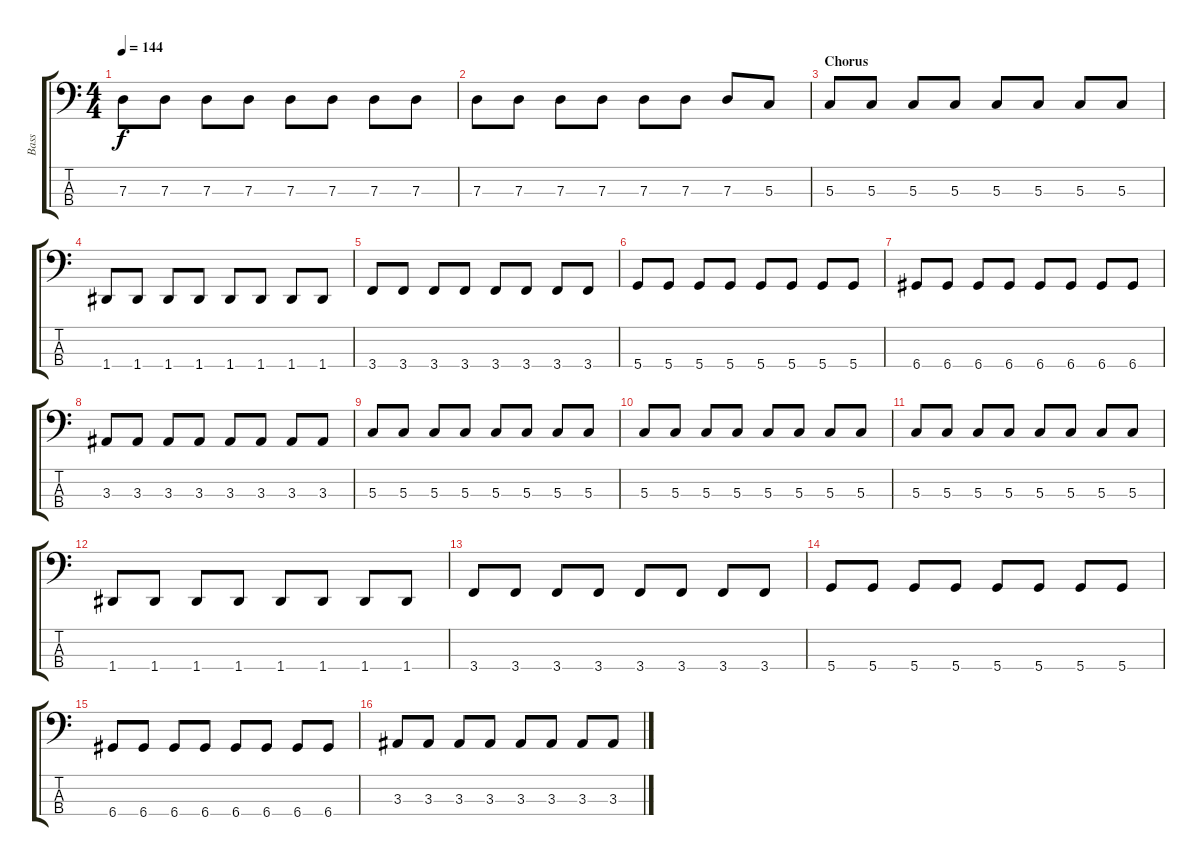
\track ("Bass" "Bass") {instrument electricbasspick}
\staff {score tabs}
\tuning (F2 C2 G1 D1) {hide}
\ts (4 4)
\tempo 144
\clef f4
\ks c
7.3.8{dy f} 7.3.8 7.3.8 7.3.8 7.3.8 7.3.8 7.3.8 7.3.8 |
7.3.8 7.3.8 7.3.8 7.3.8 7.3.8 7.3.8 7.3.8 5.3.8 |
\section ("" "Chorus")
5.3.8 5.3.8 5.3.8 5.3.8 5.3.8 5.3.8 5.3.8 5.3.8 |
1.4.8 1.4.8 1.4.8 1.4.8 1.4.8 1.4.8 1.4.8 1.4.8 |
3.4.8 3.4.8 3.4.8 3.4.8 3.4.8 3.4.8 3.4.8 3.4.8 |
5.4.8 5.4.8 5.4.8 5.4.8 5.4.8 5.4.8 5.4.8 5.4.8 |
6.4.8 6.4.8 6.4.8 6.4.8 6.4.8 6.4.8 6.4.8 6.4.8 |
3.3.8 3.3.8 3.3.8 3.3.8 3.3.8 3.3.8 3.3.8 3.3.8 |
5.3.8 5.3.8 5.3.8 5.3.8 5.3.8 5.3.8 5.3.8 5.3.8 |
5.3.8 5.3.8 5.3.8 5.3.8 5.3.8 5.3.8 5.3.8 5.3.8 |
5.3.8 5.3.8 5.3.8 5.3.8 5.3.8 5.3.8 5.3.8 5.3.8 |
1.4.8 1.4.8 1.4.8 1.4.8 1.4.8 1.4.8 1.4.8 1.4.8 |
3.4.8 3.4.8 3.4.8 3.4.8 3.4.8 3.4.8 3.4.8 3.4.8 |
5.4.8 5.4.8 5.4.8 5.4.8 5.4.8 5.4.8 5.4.8 5.4.8 |
6.4.8 6.4.8 6.4.8 6.4.8 6.4.8 6.4.8 6.4.8 6.4.8 |
3.3.8 3.3.8 3.3.8 3.3.8 3.3.8 3.3.8 3.3.8 3.3.8
